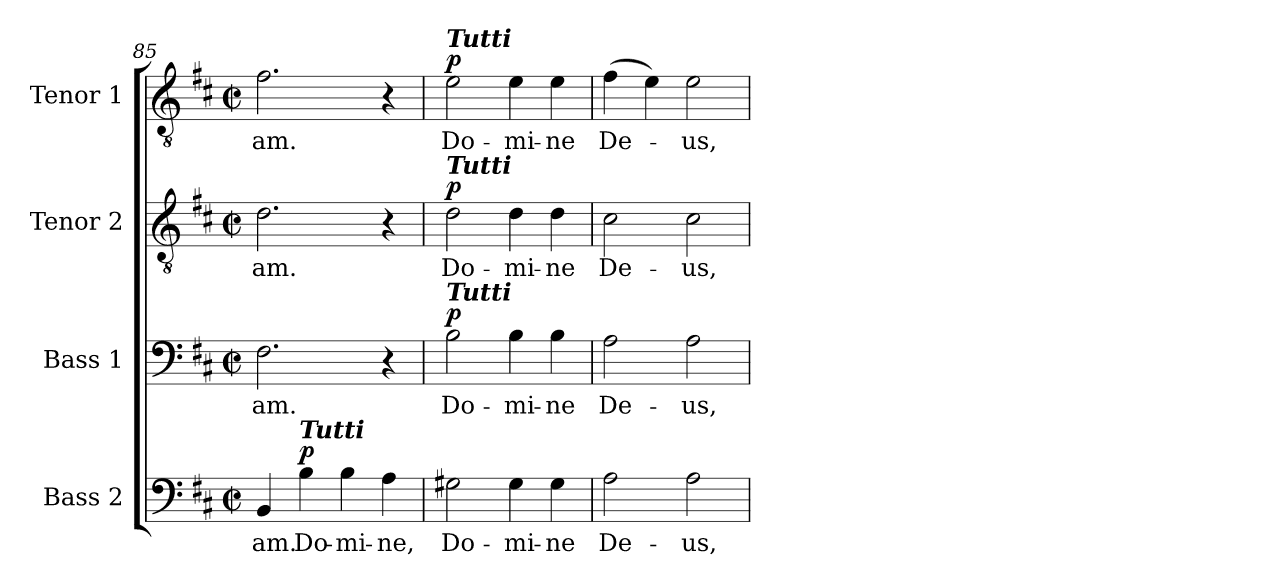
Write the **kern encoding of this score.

**kern	**text	**dynam	**kern	**text	**dynam	**kern	**text	**dynam	**kern	**text	**dynam
*part4	*part4	*part4	*part3	*part3	*part3	*part2	*part2	*part2	*part1	*part1	*part1
*staff4	*staff4	*staff4	*staff3	*staff3	*staff3	*staff2	*staff2	*staff2	*staff1	*staff1	*staff1
*I"Bass 2	*	*	*I"Bass 1	*	*	*I"Tenor 2	*	*	*I"Tenor 1	*	*
*I'B. 2	*	*	*I'B. 1	*	*	*I'T. 2	*	*	*I'T. 1	*	*
!!LO:LB:g=z
*clefF4	*	*	*clefF4	*	*	*clefGv2	*	*	*clefGv2	*	*
*k[f#c#]	*	*	*k[f#c#]	*	*	*k[f#c#]	*	*	*k[f#c#]	*	*
*D:	*	*	*D:	*	*	*D:	*	*	*D:	*	*
*M2/2	*	*	*M2/2	*	*	*M2/2	*	*	*M2/2	*	*
*met(c|)	*	*	*met(c|)	*	*	*met(c|)	*	*	*met(c|)	*	*
=85	=85	=85	=85	=85	=85	=85	=85	=85	=85	=85	=85
!	!LO:LY:b	!	!	!LO:LY:b	!	!	!LO:LY:b	!	!	!LO:LY:b	!
4BB/	-am.	.	2.F#\	-am.	.	2.d\	-am.	.	2.f#\	-am.	.
!LO:TX:a:Bi:t=Tutti	!	!	!	!	!	!	!	!	!	!	!
!	!LO:LY:b	!LO:DY:a	!	!	!	!	!	!	!	!	!
4B\	Do-	p	.	.	.	.	.	.	.	.	.
!	!LO:LY:b	!	!	!	!	!	!	!	!	!	!
4B\	-mi-	.	.	.	.	.	.	.	.	.	.
!	!LO:LY:b	!	!	!	!	!	!	!	!	!	!
4A\	-ne,	.	4r	.	.	4r	.	.	4r	.	.
=86	=86	=86	=86	=86	=86	=86	=86	=86	=86	=86	=86
!	!	!	!	!	!	!	!	!	!LO:TX:a:Bi:t=Tutti	!	!
!	!	!	!	!	!	!LO:TX:a:Bi:t=Tutti	!	!	!	!	!
!	!	!	!LO:TX:a:Bi:t=Tutti	!	!	!	!	!	!	!	!
!	!LO:LY:b	!	!	!LO:LY:b	!LO:DY:a	!	!LO:LY:b	!LO:DY:a	!	!LO:LY:b	!LO:DY:a
2G#X\	Do-	.	2B\	Do-	p	2d\	Do-	p	2e\	Do-	p
!	!LO:LY:b	!	!	!LO:LY:b	!	!	!LO:LY:b	!	!	!LO:LY:b	!
4G#\	-mi-	.	4B\	-mi-	.	4d\	-mi-	.	4e\	-mi-	.
!	!LO:LY:b	!	!	!LO:LY:b	!	!	!LO:LY:b	!	!	!LO:LY:b	!
4G#\	-ne	.	4B\	-ne	.	4d\	-ne	.	4e\	-ne	.
=87	=87	=87	=87	=87	=87	=87	=87	=87	=87	=87	=87
!	!LO:LY:b	!	!	!LO:LY:b	!	!	!LO:LY:b	!	!	!LO:LY:b	!
2A\	De-	.	2A\	De-	.	2c#\	De-	.	(>4f#\	De-	.
.	.	.	.	.	.	.	.	.	4e\)	.	.
!	!LO:LY:b	!	!	!LO:LY:b	!	!	!LO:LY:b	!	!	!LO:LY:b	!
2A\	-us,	.	2A\	-us,	.	2c#\	-us,	.	2e\	-us,	.
=	=	=	=	=	=	=	=	=	=	=	=
*-	*-	*-	*-	*-	*-	*-	*-	*-	*-	*-	*-
